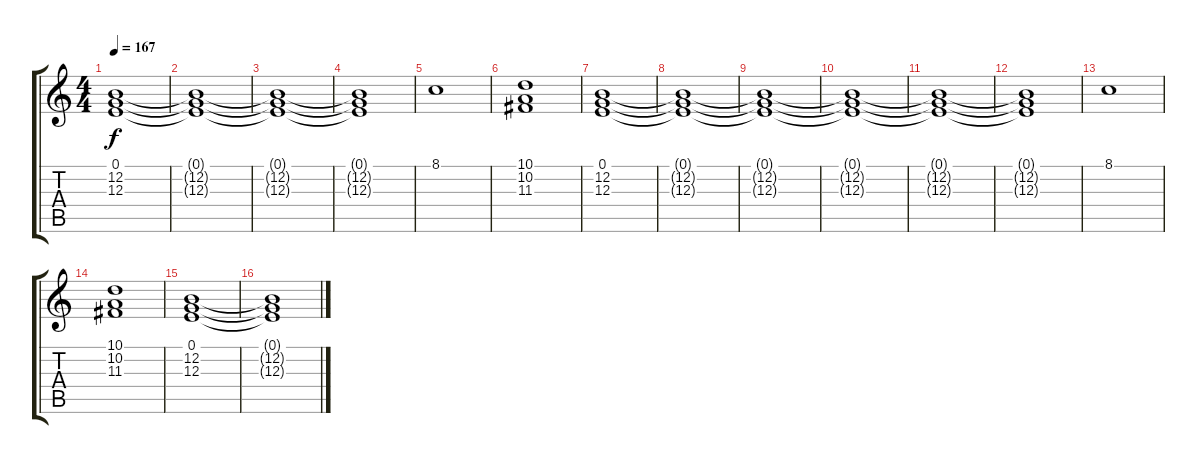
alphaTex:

\track "" {instrument fx7echoes}
\staff {score tabs}
\tuning (E4 B3 G3 D3 A2 E2) {hide}
\ts (4 4)
\tempo 167
\clef g2
\ks c
(0.1{t} 12.2{t} 12.3{t}).1{dy f} |
(0.1{t} 12.2{t} 12.3{t}).1 |
(0.1{t} 12.2{t} 12.3{t}).1 |
(0.1{t} 12.2{t} 12.3{t}).1 |
8.1.1 |
(10.1 10.2 11.3).1 |
(0.1 12.2 12.3).1 |
(0.1{t} 12.2{t} 12.3{t}).1 |
(0.1{t} 12.2{t} 12.3{t}).1 |
(0.1{t} 12.2{t} 12.3{t}).1 |
(0.1{t} 12.2{t} 12.3{t}).1 |
(0.1{t} 12.2{t} 12.3{t}).1 |
8.1.1 |
(10.1 10.2 11.3).1 |
(0.1 12.2 12.3).1 |
(0.1{t} 12.2{t} 12.3{t}).1
